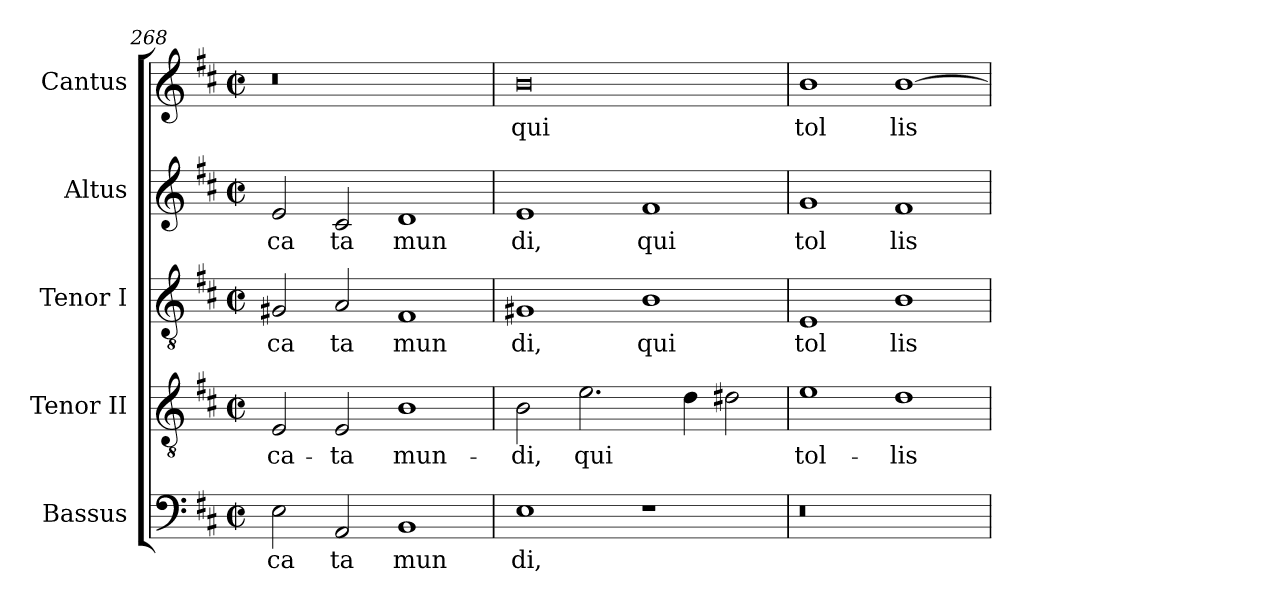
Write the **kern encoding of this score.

**kern	**text	**kern	**text	**kern	**text	**kern	**text	**kern	**text
*part5	*part5	*part4	*part4	*part3	*part3	*part2	*part2	*part1	*part1
*staff5	*staff5	*staff4	*staff4	*staff3	*staff3	*staff2	*staff2	*staff1	*staff1
*I"Bassus	*	*I"Tenor II	*	*I"Tenor I	*	*I"Altus	*	*I"Cantus	*
*I'B	*	*I'T II	*	*I'T I	*	*I'A	*	*I'C	*
*clefF4	*	*clefGv2	*	*clefGv2	*	*clefG2	*	*clefG2	*
*k[f#c#]	*	*k[f#c#]	*	*k[f#c#]	*	*k[f#c#]	*	*k[f#c#]	*
*D:	*	*D:	*	*D:	*	*D:	*	*D:	*
*M2/2	*	*M2/2	*	*M2/2	*	*M2/2	*	*M2/2	*
*met(c|)	*	*met(c|)	*	*met(c|)	*	*met(c|)	*	*met(c|)	*
=268	=268	=268	=268	=268	=268	=268	=268	=268	=268
!	!LO:LY:b:cj	!	!LO:LY:b:cj	!	!LO:LY:b:cj	!	!LO:LY:b:cj	!	!
2E\	ca	2E/	-ca-	2G#X/	ca	2e/	ca	0r	.
!	!LO:LY:b:cj	!	!LO:LY:b:cj	!	!LO:LY:b:cj	!	!LO:LY:b:cj	!	!
2AA/	ta	2E/	-ta	2A/	ta	2c#/	ta	.	.
!	!LO:LY:b:cj	!	!LO:LY:b:cj	!	!LO:LY:b:cj	!	!LO:LY:b:cj	!	!
1BB	mun	1B	mun-	1F#	mun	1d	mun	.	.
=269	=269	=269	=269	=269	=269	=269	=269	=269	=269
!	!LO:LY:b:cj	!	!LO:LY:b:cj	!	!LO:LY:b:cj	!	!LO:LY:b:cj	!	!LO:LY:b:cj
1E	di,	2B\	-di,	1G#X	di,	1e	di,	0b	qui
!	!	!	!LO:LY:b:cj	!	!	!	!	!	!
.	.	2.e\	qui	.	.	.	.	.	.
!	!	!	!	!	!LO:LY:b:cj	!	!LO:LY:b:cj	!	!
1r	.	.	.	1B	qui	1f#	qui	.	.
!	!	!	!LO:LY:b:cj	!	!	!	!	!	!
.	.	4d\	.	.	.	.	.	.	.
!	!	!	!LO:LY:b:cj	!	!	!	!	!	!
.	.	2d#X\	.	.	.	.	.	.	.
=270	=270	=270	=270	=270	=270	=270	=270	=270	=270
!	!	!	!LO:LY:b:cj	!	!LO:LY:b:cj	!	!LO:LY:b:cj	!	!LO:LY:b:cj
0r	.	1e	tol-	1E	tol	1g	tol	1b	tol
!	!	!	!LO:LY:b:cj	!	!LO:LY:b:cj	!	!LO:LY:b:cj	!	!LO:LY:b:cj
.	.	1d	-lis	1B	lis	1f#	lis	[>1b	lis
=	=	=	=	=	=	=	=	=	=
*-	*-	*-	*-	*-	*-	*-	*-	*-	*-
